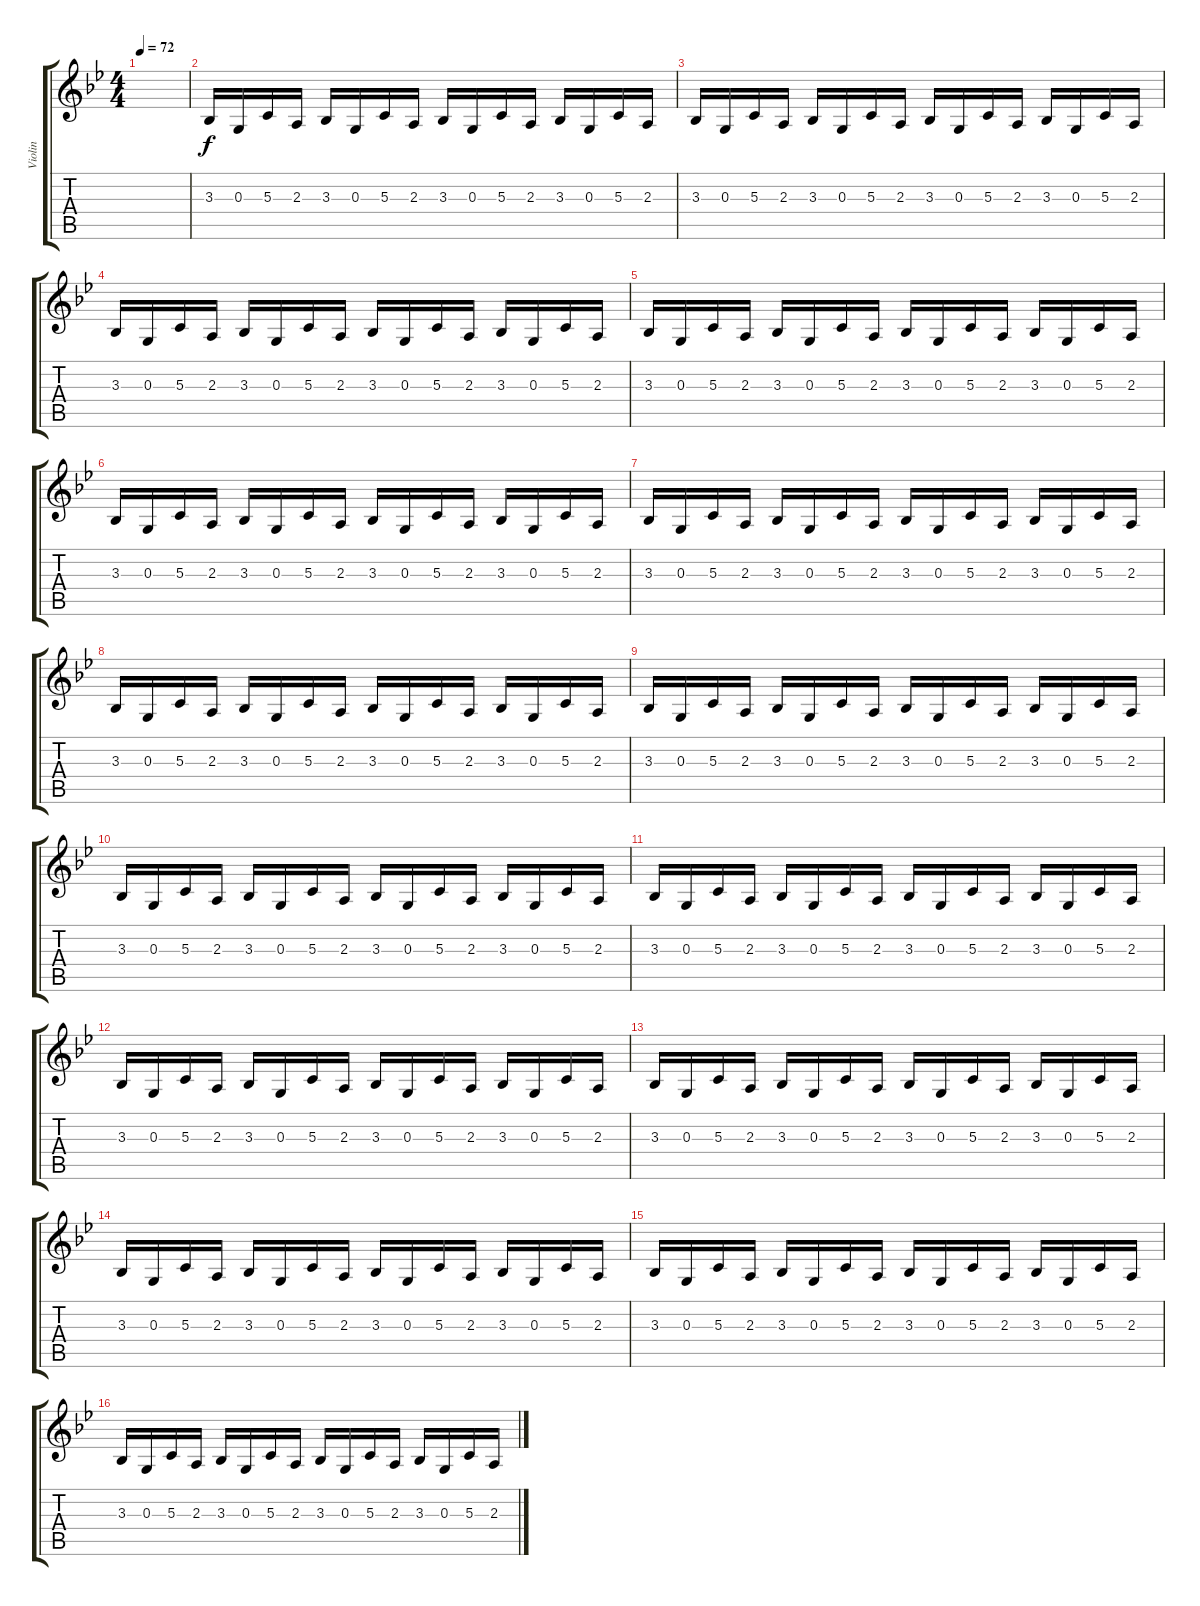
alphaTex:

\track ("Violin" "Violin") {instrument violin}
\staff {score tabs}
\tuning (E4 B3 G3 D3 A2 E2) {hide}
\ts (4 4)
\tempo 72
\clef g2
\ks bb
|
3.3.16 0.3.16 5.3.16 2.3.16 3.3.16 0.3.16 5.3.16 2.3.16 3.3.16 0.3.16 5.3.16 2.3.16 3.3.16 0.3.16 5.3.16 2.3.16 |
3.3.16 0.3.16 5.3.16 2.3.16 3.3.16 0.3.16 5.3.16 2.3.16 3.3.16 0.3.16 5.3.16 2.3.16 3.3.16 0.3.16 5.3.16 2.3.16 |
3.3.16 0.3.16 5.3.16 2.3.16 3.3.16 0.3.16 5.3.16 2.3.16 3.3.16 0.3.16 5.3.16 2.3.16 3.3.16 0.3.16 5.3.16 2.3.16 |
3.3.16 0.3.16 5.3.16 2.3.16 3.3.16 0.3.16 5.3.16 2.3.16 3.3.16 0.3.16 5.3.16 2.3.16 3.3.16 0.3.16 5.3.16 2.3.16 |
3.3.16 0.3.16 5.3.16 2.3.16 3.3.16 0.3.16 5.3.16 2.3.16 3.3.16 0.3.16 5.3.16 2.3.16 3.3.16 0.3.16 5.3.16 2.3.16 |
3.3.16 0.3.16 5.3.16 2.3.16 3.3.16 0.3.16 5.3.16 2.3.16 3.3.16 0.3.16 5.3.16 2.3.16 3.3.16 0.3.16 5.3.16 2.3.16 |
3.3.16 0.3.16 5.3.16 2.3.16 3.3.16 0.3.16 5.3.16 2.3.16 3.3.16 0.3.16 5.3.16 2.3.16 3.3.16 0.3.16 5.3.16 2.3.16 |
3.3.16 0.3.16 5.3.16 2.3.16 3.3.16 0.3.16 5.3.16 2.3.16 3.3.16 0.3.16 5.3.16 2.3.16 3.3.16 0.3.16 5.3.16 2.3.16 |
3.3.16 0.3.16 5.3.16 2.3.16 3.3.16 0.3.16 5.3.16 2.3.16 3.3.16 0.3.16 5.3.16 2.3.16 3.3.16 0.3.16 5.3.16 2.3.16 |
3.3.16 0.3.16 5.3.16 2.3.16 3.3.16 0.3.16 5.3.16 2.3.16 3.3.16 0.3.16 5.3.16 2.3.16 3.3.16 0.3.16 5.3.16 2.3.16 |
3.3.16 0.3.16 5.3.16 2.3.16 3.3.16 0.3.16 5.3.16 2.3.16 3.3.16 0.3.16 5.3.16 2.3.16 3.3.16 0.3.16 5.3.16 2.3.16 |
3.3.16 0.3.16 5.3.16 2.3.16 3.3.16 0.3.16 5.3.16 2.3.16 3.3.16 0.3.16 5.3.16 2.3.16 3.3.16 0.3.16 5.3.16 2.3.16 |
3.3.16 0.3.16 5.3.16 2.3.16 3.3.16 0.3.16 5.3.16 2.3.16 3.3.16 0.3.16 5.3.16 2.3.16 3.3.16 0.3.16 5.3.16 2.3.16 |
3.3.16 0.3.16 5.3.16 2.3.16 3.3.16 0.3.16 5.3.16 2.3.16 3.3.16 0.3.16 5.3.16 2.3.16 3.3.16 0.3.16 5.3.16 2.3.16 |
3.3.16 0.3.16 5.3.16 2.3.16 3.3.16 0.3.16 5.3.16 2.3.16 3.3.16 0.3.16 5.3.16 2.3.16 3.3.16 0.3.16 5.3.16 2.3.16
